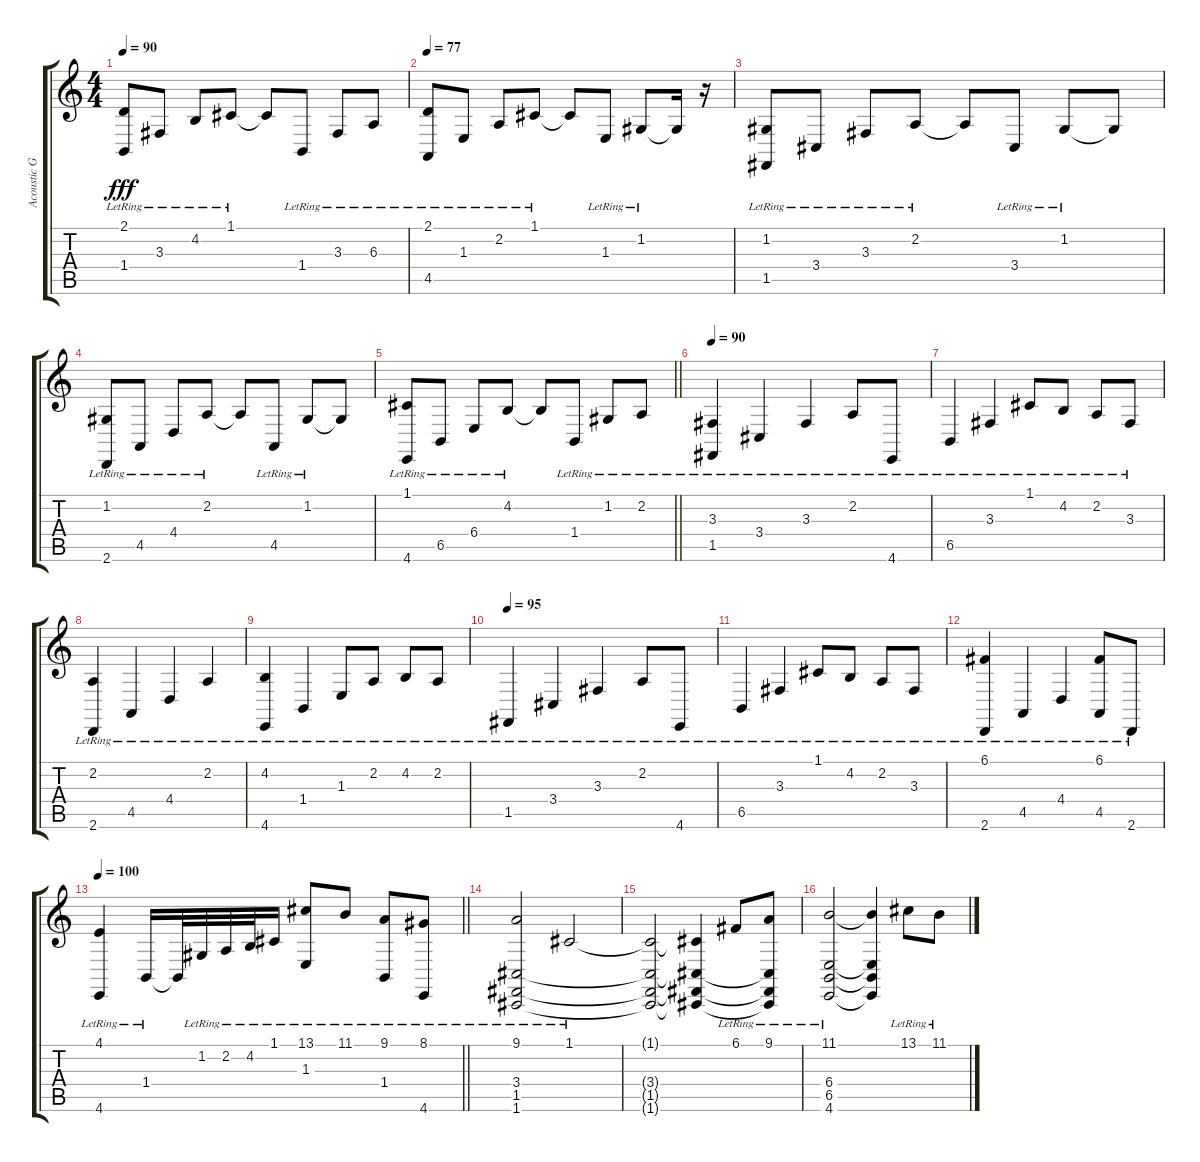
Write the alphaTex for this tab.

\track ("Acoustic Grand Piano" "Acoustic G") {instrument acousticgrandpiano}
\staff {score tabs}
\tuning (C4 G3 Eb3 Bb2 F2 C2) {hide}
\ts (4 4)
\tempo 90
\clef g2
\ks c
(2.1{lr} 1.4{lr}).8{dy fff} 3.3{lr}.8 4.2{lr}.8 1.1{lr}.8 1.1{t}.8 1.4{lr}.8 3.3{lr}.8 6.3{lr}.8 |
\tempo 77
(2.1{lr} 4.5{lr}).8 1.3{lr}.8 2.2{lr}.8 1.1{lr}.8 1.1{t}.8 1.3{lr}.8 1.2{lr}.8 1.2{t}.16 r.16 |
(1.2{lr} 1.5{lr}).8 3.4{lr}.8 3.3{lr}.8 2.2{lr}.8 2.2{t}.8 3.4{lr}.8 1.2{lr}.8 1.2{t}.8 |
(1.2{lr} 2.6{lr}).8 4.5{lr}.8 4.4{lr}.8 2.2{lr}.8 2.2{t}.8 4.5{lr}.8 1.2{lr}.8 1.2{t}.8 |
\barLineRight lightlight
(1.1{lr} 4.6{lr}).8 6.5{lr}.8 6.4{lr}.8 4.2{lr}.8 4.2{t}.8 1.4{lr}.8 1.2{lr}.8 2.2{lr}.8 |
\tempo 90
(3.3{lr} 1.5{lr}).4 3.4{lr}.4 3.3{lr}.4 2.2{lr}.8 4.6{lr}.8 |
6.5{lr}.4 3.3{lr}.4 1.1{lr}.8 4.2{lr}.8 2.2{lr}.8 3.3{lr}.8 |
(2.2{lr} 2.6{lr}).4 4.5{lr}.4 4.4{lr}.4 2.2{lr}.4 |
(4.2{lr} 4.6{lr}).4 1.4{lr}.4 1.3{lr}.8 2.2{lr}.8 4.2{lr}.8 2.2{lr}.8 |
\tempo 95
1.5{lr}.4 3.4{lr}.4 3.3{lr}.4 2.2{lr}.8 4.6{lr}.8 |
6.5{lr}.4 3.3{lr}.4 1.1{lr}.8 4.2{lr}.8 2.2{lr}.8 3.3{lr}.8 |
(6.1{lr} 2.6{lr}).4 4.5{lr}.4 4.4{lr}.4 (6.1{lr} 4.5{lr}).8 2.6{lr}.8 |
\tempo 100
\barLineRight lightlight
(4.1{lr} 4.6{lr}).4 1.4{lr}.16 1.4{t}.32 1.2{lr}.32 2.2{lr}.32 4.2{lr}.32 1.1{lr}.16 (13.1{lr} 1.3{lr}).8 11.1{lr}.8 (9.1{lr} 1.4{lr}).8 (8.1{lr} 4.6{lr}).8 |
(9.1{lr} 3.4{lr} 1.5{lr} 1.6{lr}).2 1.1{lr}.2 |
(1.1{t} 3.4{t} 1.5{t} 1.6{t}).2 (1.1{t} 3.4{t} 1.5{t} 1.6{t}).4 6.1{lr}.8 (9.1{lr} 3.4{t} 1.5{t} 1.6{t}).8 |
(11.1{lr} 6.4{lr} 6.5{lr} 4.6{lr}).2 (11.1{t} 6.4{t} 6.5{t} 4.6{t}).4 13.1{lr}.8 11.1{lr}.8
